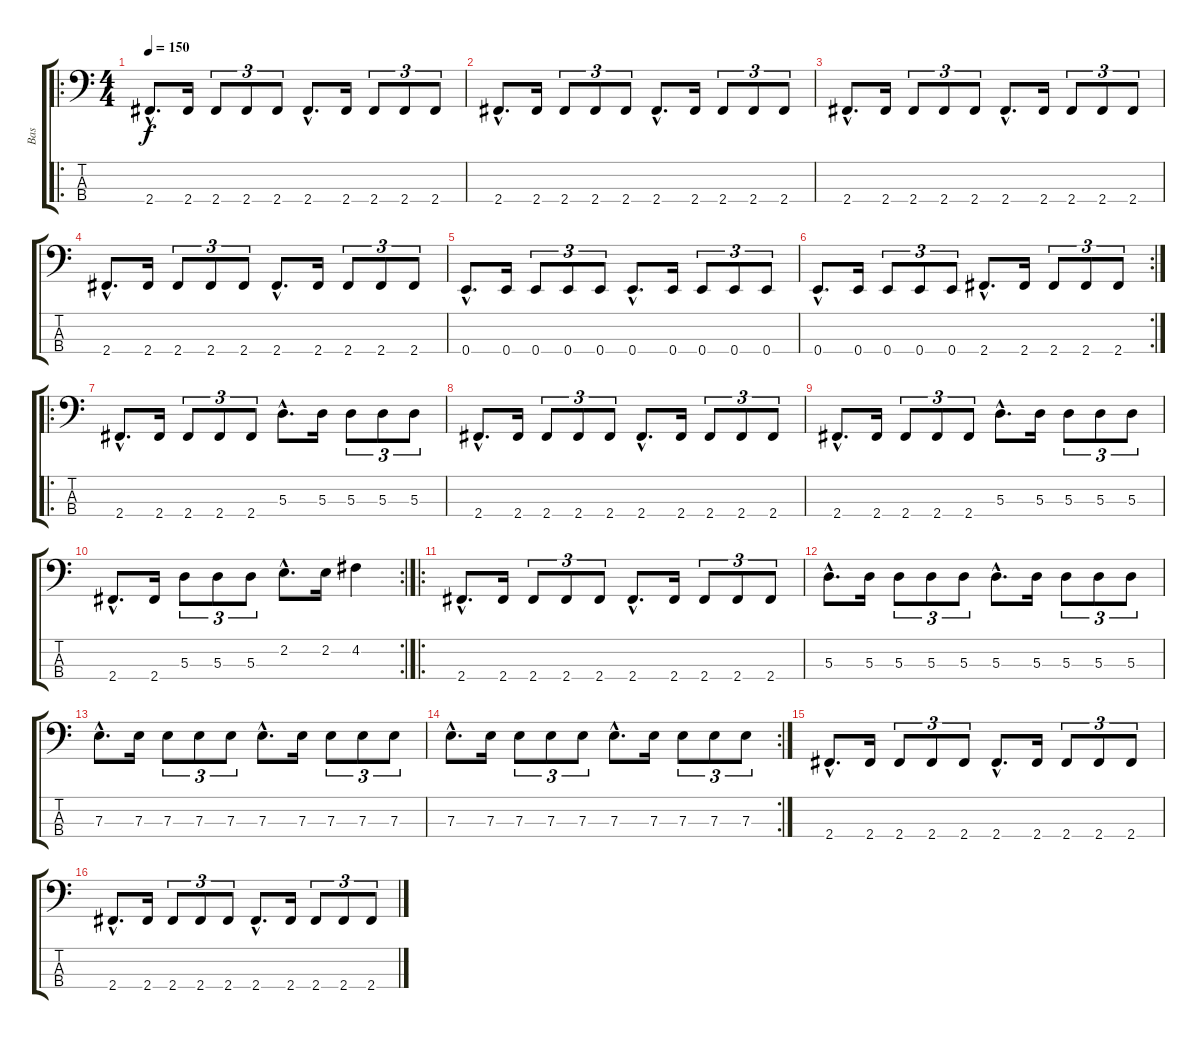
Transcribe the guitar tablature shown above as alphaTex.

\track ("Bas" "Bas") {instrument electricbasspick}
\staff {score tabs}
\tuning (G2 D2 A1 E1) {hide}
\ro
\ts (4 4)
\tempo 150
\clef f4
\ks c
2.4{hac}.8{d dy f} 2.4.16 2.4.8{tu (3 2)} 2.4.8{tu (3 2)} 2.4.8{tu (3 2)} 2.4{hac}.8{d} 2.4.16 2.4.8{tu (3 2)} 2.4.8{tu (3 2)} 2.4.8{tu (3 2)} |
2.4{hac}.8{d} 2.4.16 2.4.8{tu (3 2)} 2.4.8{tu (3 2)} 2.4.8{tu (3 2)} 2.4{hac}.8{d} 2.4.16 2.4.8{tu (3 2)} 2.4.8{tu (3 2)} 2.4.8{tu (3 2)} |
2.4{hac}.8{d} 2.4.16 2.4.8{tu (3 2)} 2.4.8{tu (3 2)} 2.4.8{tu (3 2)} 2.4{hac}.8{d} 2.4.16 2.4.8{tu (3 2)} 2.4.8{tu (3 2)} 2.4.8{tu (3 2)} |
2.4{hac}.8{d} 2.4.16 2.4.8{tu (3 2)} 2.4.8{tu (3 2)} 2.4.8{tu (3 2)} 2.4{hac}.8{d} 2.4.16 2.4.8{tu (3 2)} 2.4.8{tu (3 2)} 2.4.8{tu (3 2)} |
0.4{hac}.8{d} 0.4.16 0.4.8{tu (3 2)} 0.4.8{tu (3 2)} 0.4.8{tu (3 2)} 0.4{hac}.8{d} 0.4.16 0.4.8{tu (3 2)} 0.4.8{tu (3 2)} 0.4.8{tu (3 2)} |
\rc 2
0.4{hac}.8{d} 0.4.16 0.4.8{tu (3 2)} 0.4.8{tu (3 2)} 0.4.8{tu (3 2)} 2.4{hac}.8{d} 2.4.16 2.4.8{tu (3 2)} 2.4.8{tu (3 2)} 2.4.8{tu (3 2)} |
\ro
2.4{hac}.8{d} 2.4.16 2.4.8{tu (3 2)} 2.4.8{tu (3 2)} 2.4.8{tu (3 2)} 5.3{hac}.8{d} 5.3.16 5.3.8{tu (3 2)} 5.3.8{tu (3 2)} 5.3.8{tu (3 2)} |
2.4{hac}.8{d} 2.4.16 2.4.8{tu (3 2)} 2.4.8{tu (3 2)} 2.4.8{tu (3 2)} 2.4{hac}.8{d} 2.4.16 2.4.8{tu (3 2)} 2.4.8{tu (3 2)} 2.4.8{tu (3 2)} |
2.4{hac}.8{d} 2.4.16 2.4.8{tu (3 2)} 2.4.8{tu (3 2)} 2.4.8{tu (3 2)} 5.3{hac}.8{d} 5.3.16 5.3.8{tu (3 2)} 5.3.8{tu (3 2)} 5.3.8{tu (3 2)} |
\rc 2
2.4{hac}.8{d} 2.4.16 5.3.8{tu (3 2)} 5.3.8{tu (3 2)} 5.3.8{tu (3 2)} 2.2{hac}.8{d} 2.2.16 4.2.4 |
\ro
2.4{hac}.8{d} 2.4.16 2.4.8{tu (3 2)} 2.4.8{tu (3 2)} 2.4.8{tu (3 2)} 2.4{hac}.8{d} 2.4.16 2.4.8{tu (3 2)} 2.4.8{tu (3 2)} 2.4.8{tu (3 2)} |
5.3{hac}.8{d} 5.3.16 5.3.8{tu (3 2)} 5.3.8{tu (3 2)} 5.3.8{tu (3 2)} 5.3{hac}.8{d} 5.3.16 5.3.8{tu (3 2)} 5.3.8{tu (3 2)} 5.3.8{tu (3 2)} |
7.3{hac}.8{d} 7.3.16 7.3.8{tu (3 2)} 7.3.8{tu (3 2)} 7.3.8{tu (3 2)} 7.3{hac}.8{d} 7.3.16 7.3.8{tu (3 2)} 7.3.8{tu (3 2)} 7.3.8{tu (3 2)} |
\rc 2
7.3{hac}.8{d} 7.3.16 7.3.8{tu (3 2)} 7.3.8{tu (3 2)} 7.3.8{tu (3 2)} 7.3{hac}.8{d} 7.3.16 7.3.8{tu (3 2)} 7.3.8{tu (3 2)} 7.3.8{tu (3 2)} |
2.4{hac}.8{d} 2.4.16 2.4.8{tu (3 2)} 2.4.8{tu (3 2)} 2.4.8{tu (3 2)} 2.4{hac}.8{d} 2.4.16 2.4.8{tu (3 2)} 2.4.8{tu (3 2)} 2.4.8{tu (3 2)} |
2.4{hac}.8{d} 2.4.16 2.4.8{tu (3 2)} 2.4.8{tu (3 2)} 2.4.8{tu (3 2)} 2.4{hac}.8{d} 2.4.16 2.4.8{tu (3 2)} 2.4.8{tu (3 2)} 2.4.8{tu (3 2)}
